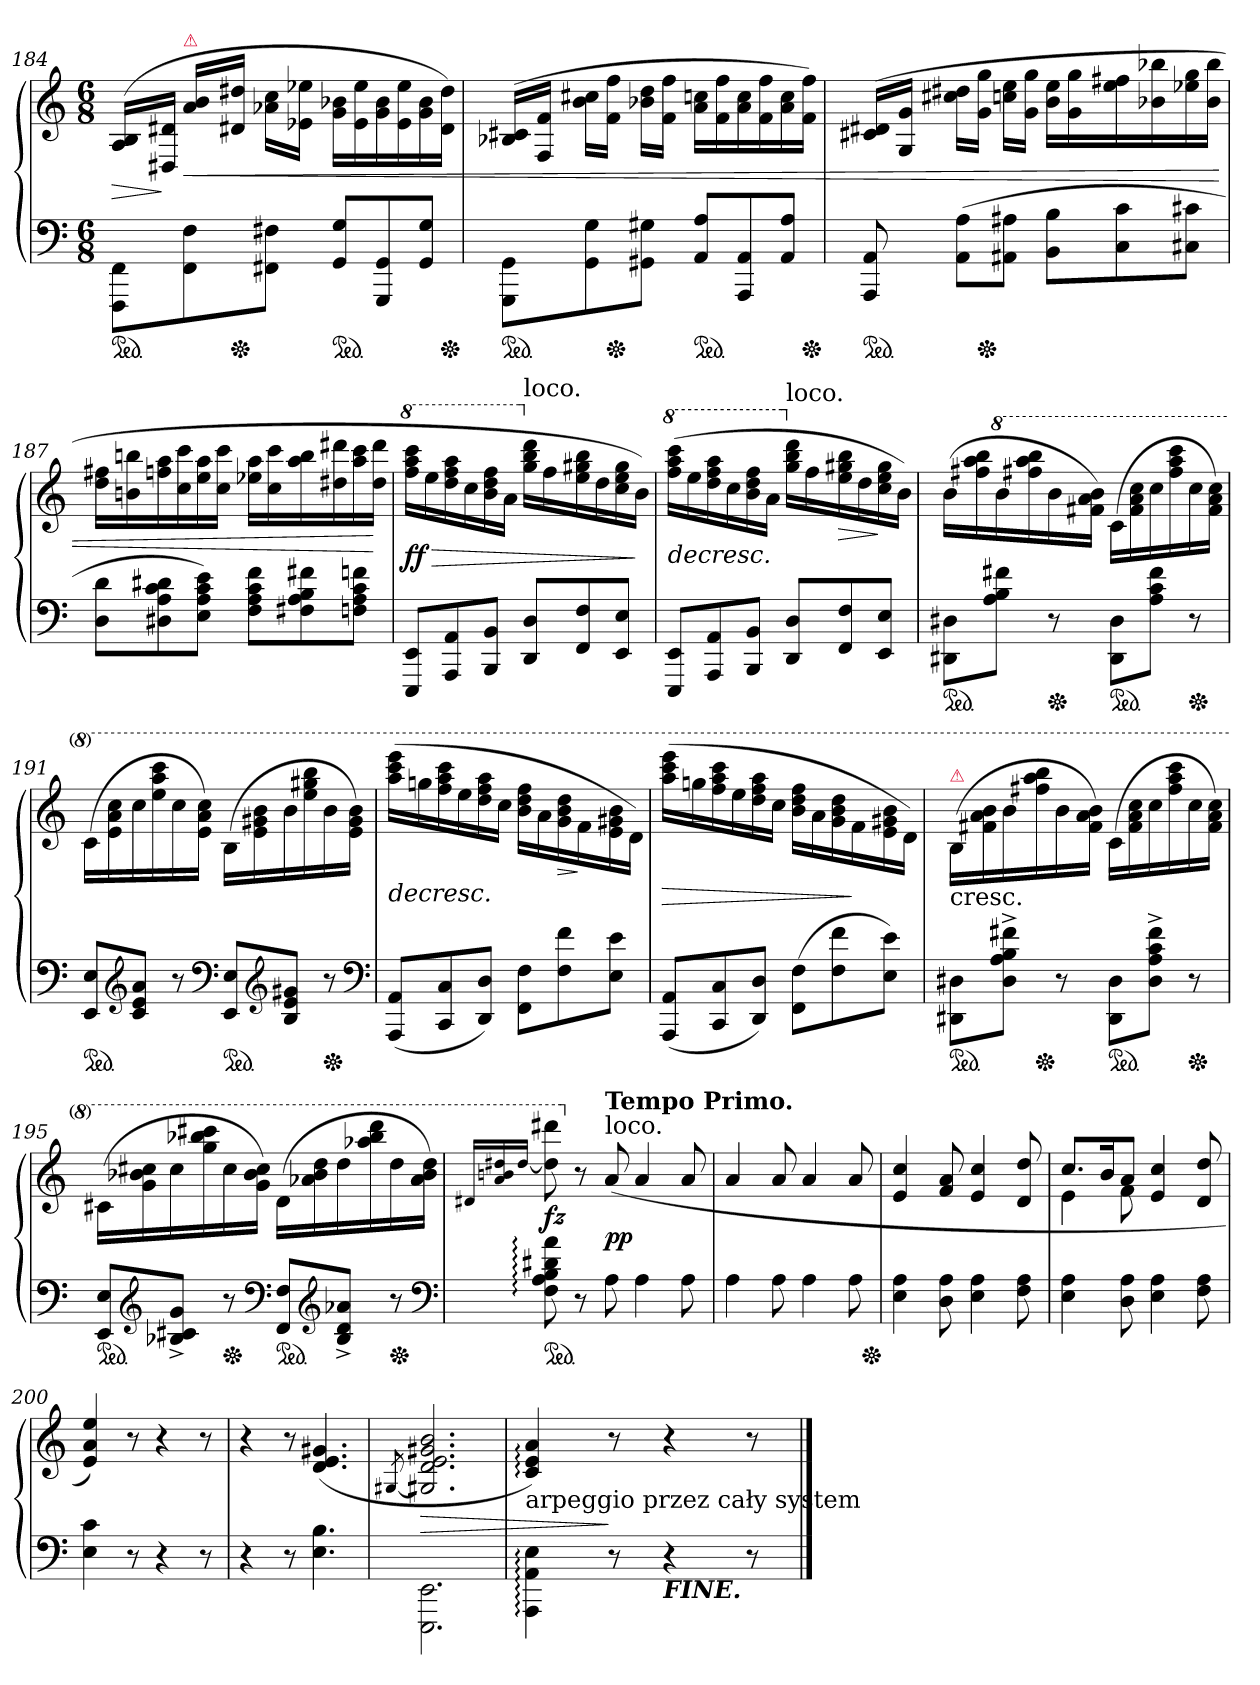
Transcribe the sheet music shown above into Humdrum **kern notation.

**kern	**kern	**dynam
*part1	*part1	*part1
*staff2	*staff1	*staff1/2
*clefF4	*clefG2	*
*k[]	*k[]	*
*M6/8	*M6/8	*
*ped	*	*
=184	=184	=184
8FFF\ 8FF\L	(>16A/ 16B/LL	>
.	16D#X 16d#XJJ	]
!	!LO:TX:a:i:color=crimson:t=⚠	!
8FF\ 8F\	16a 16bLL	<
*Xped	*	*
.	16d#X 16dd#XJJ	.
8FF#X\ 8F#X\J	16a-X\ 16cc\LL	.
.	16e-X 16ee-XJJ	.
*ped	*	*
8GG 8GL	16g\ 16b-X\LL	.
.	16e- 16ee-	.
8GGG 8GG	16g 16b-	.
.	16e- 16ee-	.
8GG 8GJ	16g 16b-	.
*Xped	*	*
.	16d# 16dd#JJ)	.
=185	=185	=185
*ped	*	*
8GGG\ 8GG\L	(>16B-X/ 16c#X/LL	.
.	16F/ 16f/JJ	.
8GG 8G	16b 16cc#XLL	.
*Xped	*	*
.	16f 16ffJJ	.
8GG#X 8G#XJ	16b-X 16ddLL	.
.	16f 16ffJJ	.
*ped	*	*
8AA 8AL	16a 16ccnLL	.
.	16f 16ff	.
8AAA 8AA	16a 16cc	.
.	16f 16ff	.
8AA 8AJ	16a 16cc	.
*Xped	*	*
.	16f 16ffJJ)	.
=186	=186	=186
*ped	*	*
8AAA 8AA	(>16c#X 16d#XLL	.
.	16G 16gJJ	.
(8AA 8AL	16cc#X 16dd#XLL	.
*Xped	*	*
.	16g 16ggJJ	.
8AA#X 8A#XJ	16ccn 16eeLL	.
.	16g 16ggJJ	.
8BB 8BL	16b 16eeLL	.
.	16g 16gg	.
8C 8c	16ee 16ff#X	.
.	16b-X 16bb-X	.
8C#X 8c#XJ	16ee-X 16gg	.
.	16b- 16bb-JJ	.
=187	=187	=187
8D 8dL	16dd 16ff#XLL	.
.	16bn 16bbn	.
8D#X 8A 8c 8d#X	16ffn 16aa	.
.	16cc 16ccc	.
8E 8A 8c 8eJ)	16ee 16aa	.
.	16cc 16cccJJ	.
8F 8A 8c 8fL	16ee-X 16aaLL	.
.	16cc 16ccc	.
8F#X 8A 8B 8f#X	16aa 16bb	.
.	16dd#X 16ddd#X	.
8Fn 8A 8c 8fnJ	16aa 16ccc	.
.	16dd# 16ddd#JJ	[
=188	=188	=188
*	*8va	*
8EEE 8EEL	16fff 16aaa 16ccccLL	> ff
.	16eee	.
8AAA 8AA	16ddd 16fff 16aaa	.
.	16ccc	.
8BBB 8BBJ	16bb 16ddd 16fff	.
.	16aaJJ	.
*	*X8va	*
!	!LO:TX:a:t=loco.	!
8DD 8DL	16gg 16bb 16dddLL	.
.	16ff	.
8FF 8F	16ee 16gg#X 16bb	.
.	16dd	.
8EE 8EJ	16cc 16ee 16gg#	.
.	16bJJ)	]
=189	=189	=189
*	*8va	*
8EEE 8EEL	(>16fff 16aaa 16ccccLL	>
.	16eee	.
8AAA 8AA	16ddd 16fff 16aaa	.
.	16ccc	.
8BBB 8BBJ	16bb 16ddd 16fff	.
.	16aaJJ	.
*	*X8va	*
!	!LO:TX:a:t=loco.	!
8DD 8DL	16gg 16bb 16dddLL	.
.	16ff	.
!	!	!LO:HP:b
8FF 8F	16ee 16gg#X 16bb	>
.	16dd	.
8EE 8EJ	16cc 16ee 16gg#	]
.	16bJJ)	]
=190	=190	=190
*ped	*	*
8DD#X 8D#XL	(16bLL	.
.	16ff#X 16aa 16bb	.
*	*8va	*
8A 8B 8f#XJ	16bb	.
.	16fff#X 16aaa 16bbb	.
*Xped	*	*
8r	16bb	.
.	16ff#X 16aa 16bbJJ)	.
*ped	*	*
8DD# 8D#L	(16ccLL	.
.	16ff# 16aa 16ccc	.
8A 8c 8f#J	16ccc	.
.	16fff# 16aaa 16cccc	.
*Xped	*	*
8r	16ccc	.
.	16ff# 16aa 16cccJJ)	.
=191	=191	=191
*ped	*	*
8EE 8EL	(16cc\LL	.
.	16ee\ 16aa\ 16ccc\	.
*clefG2	*	*
8c 8e 8aJ	16ccc\	.
.	16eee\ 16aaa\ 16cccc\	.
8r	16ccc\	.
.	16ee\ 16aa\ 16ccc\JJ)	.
*clefF4	*	*
*ped	*	*
8EE 8EL	(16b\LL	.
.	16ee\ 16gg#X\ 16bb\	.
*clefG2	*	*
8B 8e 8g#XJ	16bb\	.
.	16eee\ 16ggg#X\ 16bbb\	.
*Xped	*	*
8r	16bb\	.
.	16ee\ 16gg#\ 16bb\JJ)	.
*clefF4	*	*
=192	=192	=192
(<8AAA 8AAL	(16aaa 16cccc 16eeeeLL	>
.	16gggn	.
8CC 8C	16fff 16aaa 16cccc	.
.	16eee	.
8DD 8DJ)	16ddd 16fff 16aaa	.
.	16cccJJ	.
8FF 8FL	16bb\ 16ddd\ 16fff\LL	.
.	16aa\	.
!	!	!LO:HP:b
8F 8f	16gg\ 16bb\ 16ddd\	>
.	16ff\	]
8E 8eJ	16ee\ 16gg#X\ 16bb\	]
.	16dd\JJ)	.
=193	=193	=193
(<8AAA 8AAL	(16aaa 16cccc 16eeeeLL	>
.	16gggn	.
8CC 8C	16fff 16aaa 16cccc	.
.	16eee	.
8DD 8DJ)	16ddd 16fff 16aaa	.
.	16cccJJ	.
(>8FF 8FL	16bb\ 16ddd\ 16fff\LL	.
.	16aa\	.
8F 8f	16gg\ 16bb\ 16ddd\	.
.	16ff\	]
8E 8eJ)	16ee\ 16gg#X\ 16bb\	.
.	16dd\JJ)	.
=194	=194	=194
!	!LO:TX:c:t=cresc.	!
!	!LO:TX:a:i:color=crimson:t=⚠	!
*ped	*	*
8DD#X 8D#XL	(16b\LL	.
.	16ff#X\ 16aa\ 16bb\	.
8D#^< 8A^< 8B^< 8f#X^<J	16bb\	.
*Xped	*	*
.	16fff#X\ 16aaa\ 16bbb\	.
8r	16bb\	.
.	16ff#\ 16aa\ 16bb\JJ)	.
*ped	*	*
8DD# 8D#L	(16ccLL	.
.	16ff# 16aa 16ccc	.
8D#^< 8A^< 8c^< 8f#^<J	16ccc	.
.	16fff# 16aaa 16cccc	.
*Xped	*	*
8r	16ccc	.
.	16ff# 16aa 16cccJJ)	.
=195	=195	=195
*ped	*	*
8EE 8EL	(16cc#XLL	.
.	16gg 16bb-X 16ccc#X	.
*clefG2	*	*
8B-X^ 8c#X^ 8g^J	16ccc#	.
.	16ggg 16bbb-X 16cccc#X	.
*Xped	*	*
8r	16ccc#	.
.	16gg 16bb- 16ccc#JJ)	.
*clefF4	*	*
*ped	*	*
8FF 8FL	(16ddLL	.
.	16aa-X 16bb- 16ddd	.
*clefG2	*	*
8B-^ 8d^ 8a-X^J	16ddd	.
.	16aaa-X 16bbb- 16dddd	.
*Xped	*	*
8r	16ddd	.
.	16aa- 16bb- 16dddJJ)	.
*clefF4	*	*
=196	=196	=196
.	16qqdd#X/LL	.
.	16qqaa/ 16qqbbn/ 16qqddd#X/	.
.	[16qqddd#/JJ	.
*ped	*	*
8F: 8A: 8B: 8d#X: 8a:	8ddd#] 8dddd#X	fz
*	*X8va	*
8r	8r	.
!	!LO:TX:a:t=loco.	!
!	!LO:TX:a:B:t=Tempo Primo.	!
8A	(>8a	pp
4A	4a	.
8A	8a	.
=197	=197	=197
4A	4a	.
8A	8a	.
4A	4a	.
8A	8a	.
*Xped	*	*
=198	=198	=198
4E 4A	4e 4cc	.
8D 8A	8f 8a	.
4E 4A	4e 4cc	.
8F 8A	8d 8dd	.
=199	=199	=199
*	*^	*
4E 4A	8.ccL	4e	.
.	16bK	.	.
8D 8A	8aJ	8f	.
4E 4A	4e 4cc	4.rAyy	.
8F 8A	8d 8dd	.	.
*	*v	*v	*
=200	=200	=200
4E 4c	4e 4a 4ee)	.
8r	8r	.
4r	4r	.
8r	8r	.
=201	=201	=201
4r	4r	.
8r	8r	.
4.E 4.B	(>4.d 4.e 4.g#X	.
=202	=202	=202
.	[8qG#X/	.
2.EEE\ 2.EE\	2.G#X] 2.d 2.e 2.g#X 2.b	>
=203	=203	=203
!	!LO:TX:b:t=arpeggio przez cały system	!
4AAA:\ 4AA:\ 4E:\	4c: 4e: 4a:)	.
8r	8r	]
!LO:TX:b:Bi:t=FINE.	!	!
4r	4r	.
8r	8r	.
==	==	==
*-	*-	*-
